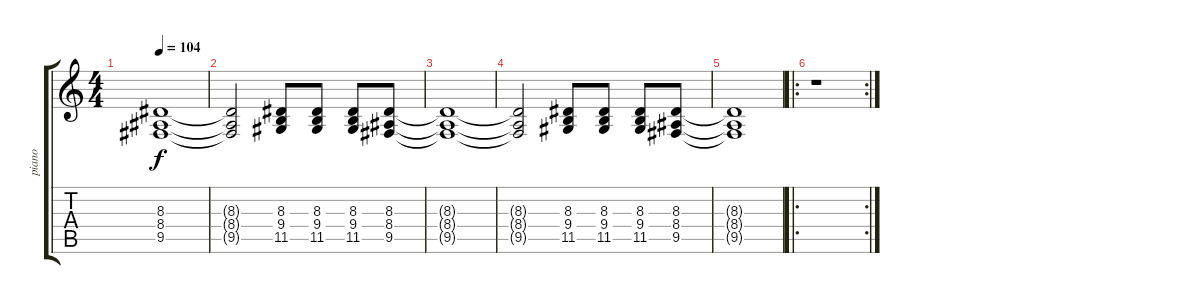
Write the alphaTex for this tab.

\track ("piano" "piano") {instrument electricgrandpiano}
\staff {score tabs}
\tuning (E4 B3 G3 D3 A2 E2) {hide}
\ts (4 4)
\tempo 104
\clef g2
\ks c
(8.3{t} 8.4{t} 9.5{t}).1{dy f} |
(8.3{t} 8.4{t} 9.5{t}).2 (8.3 9.4 11.5).8 (8.3 9.4 11.5).8 (8.3 9.4 11.5).8 (8.3 8.4 9.5).8 |
(8.3{t} 8.4{t} 9.5{t}).1 |
(8.3{t} 8.4{t} 9.5{t}).2 (8.3 9.4 11.5).8 (8.3 9.4 11.5).8 (8.3 9.4 11.5).8 (8.3 8.4 9.5).8 |
(8.3{t} 8.4{t} 9.5{t}).1 |
\ro
\rc 2
r.1
